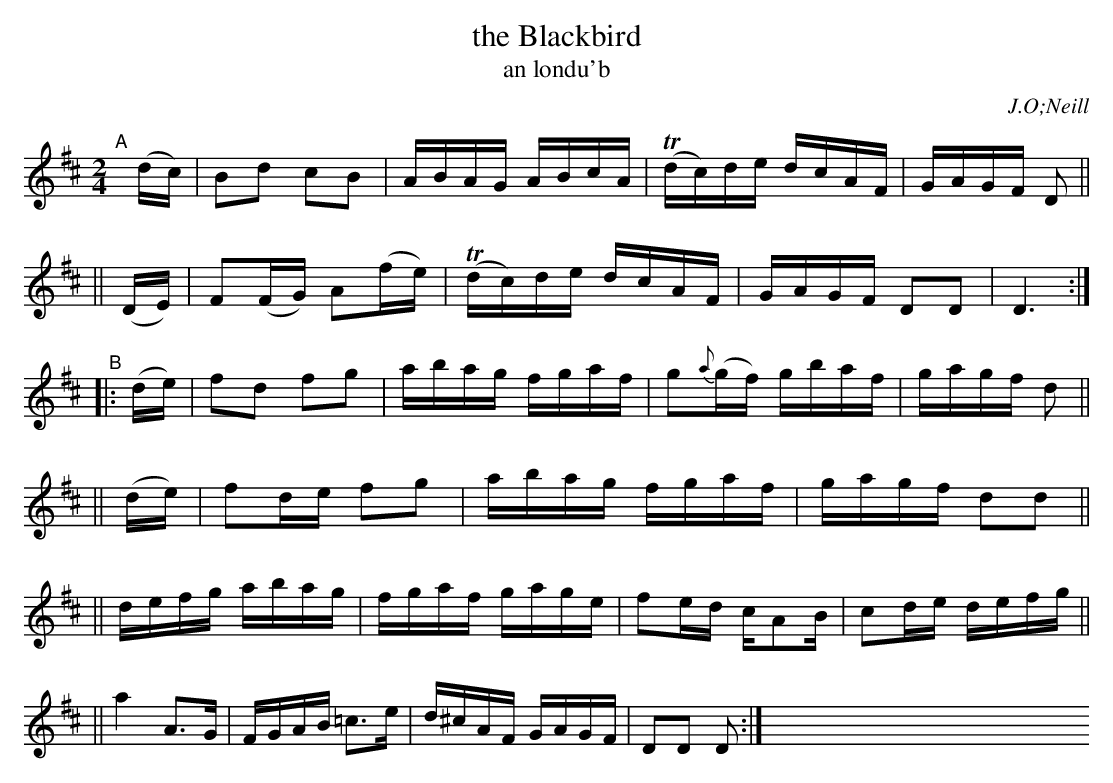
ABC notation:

X:1
T: the Blackbird
T: an londu\'b
O: J.O;Neill
M: 2/4
L: 1/16
K: D
"^A"\
[|](dc) | B2d2 c2B2 | ABAG ABcA | T(dc)de dcAF | GAGF D2 ||
|| (DE) | F2(FG) A2(fe) | T(dc)de dcAF | GAGF D2D2 | D6 :|
"^B"|: (de) \
| f2d2 f2g2 | abag fgaf | g2{a}(gf) gbaf | gagf d2 ||
|| (de) | f2de f2g2 | abag fgaf | gagf d2d2 ||
|| defg abag | fgaf gage | f2ed cA2B | c2de defg ||
|| a4 A3G | FGAB =c3e | d^cAF GAGF | D2D2 D2 :| x8 x8 x8 x8
